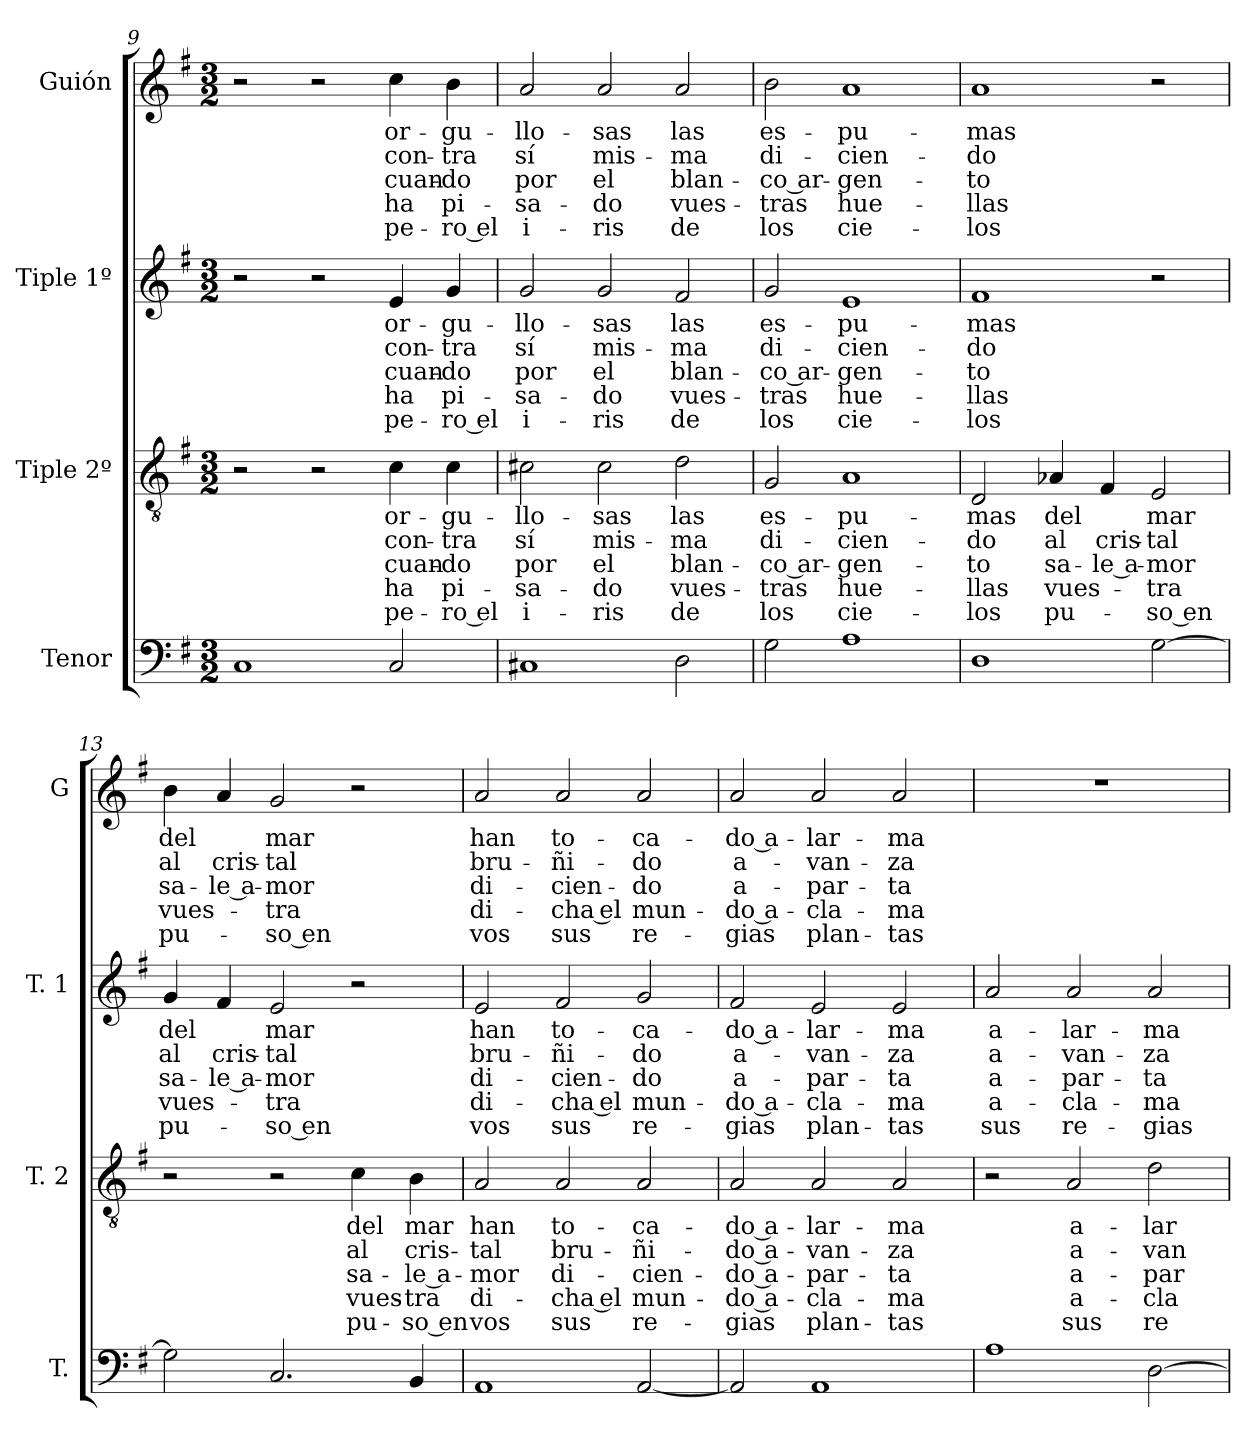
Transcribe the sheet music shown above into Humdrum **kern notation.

**kern	**kern	**text	**text	**text	**text	**text	**kern	**text	**text	**text	**text	**text	**kern	**text	**text	**text	**text	**text
*part4	*part3	*part3	*part3	*part3	*part3	*part3	*part2	*part2	*part2	*part2	*part2	*part2	*part1	*part1	*part1	*part1	*part1	*part1
*staff4	*staff3	*staff3	*staff3	*staff3	*staff3	*staff3	*staff2	*staff2	*staff2	*staff2	*staff2	*staff2	*staff1	*staff1	*staff1	*staff1	*staff1	*staff1
*I"Tenor	*I"Tiple 2º	*	*	*	*	*	*I"Tiple 1º	*	*	*	*	*	*I"Guión	*	*	*	*	*
*I'T.	*I'T. 2	*	*	*	*	*	*I'T. 1	*	*	*	*	*	*I'G	*	*	*	*	*
*clefF4	*clefGv2	*	*	*	*	*	*clefG2	*	*	*	*	*	*clefG2	*	*	*	*	*
*k[f#]	*k[f#]	*	*	*	*	*	*k[f#]	*	*	*	*	*	*k[f#]	*	*	*	*	*
*M3/2	*M3/2	*	*	*	*	*	*M3/2	*	*	*	*	*	*M3/2	*	*	*	*	*
=9	=9	=9	=9	=9	=9	=9	=9	=9	=9	=9	=9	=9	=9	=9	=9	=9	=9	=9
1C	2r	.	.	.	.	.	2r	.	.	.	.	.	2r	.	.	.	.	.
.	2r	.	.	.	.	.	2r	.	.	.	.	.	2r	.	.	.	.	.
2C	4c	or-	con-	cuan-	ha	pe-	4e	or-	con-	cuan-	ha	pe-	4cc	or-	con-	cuan-	ha	pe-
.	4c	-gu-	-tra	-do	pi-	-ro el	4g	-gu-	-tra	-do	pi-	-ro el	4b	-gu-	-tra	-do	pi-	-ro el
=10	=10	=10	=10	=10	=10	=10	=10	=10	=10	=10	=10	=10	=10	=10	=10	=10	=10	=10
1C#X	2c#X	-llo-	sí	por	-sa-	i-	2g	-llo-	sí	por	-sa-	i-	2a	-llo-	sí	por	-sa-	i-
.	2c#	-sas	mis-	el	-do	-ris	2g	-sas	mis-	el	-do	-ris	2a	-sas	mis-	el	-do	-ris
2D	2d	las	-ma	blan-	vues-	de	2f#	las	-ma	blan-	vues-	de	2a	las	-ma	blan-	vues-	de
=11	=11	=11	=11	=11	=11	=11	=11	=11	=11	=11	=11	=11	=11	=11	=11	=11	=11	=11
2G	2G	es-	di-	co ar-	-tras	los	2g	es-	di-	co ar-	-tras	los	2b	es-	di-	co ar-	-tras	los
1A	1A	-pu-	-cien-	-gen-	hue-	cie-	1e	-pu-	-cien-	-gen-	hue-	cie-	1a	-pu-	-cien-	-gen-	hue-	cie-
=12	=12	=12	=12	=12	=12	=12	=12	=12	=12	=12	=12	=12	=12	=12	=12	=12	=12	=12
1D	2D	-mas	-do	-to	-llas	-los	1f#	-mas	-do	-to	-llas	-los	1a	-mas	-do	-to	-llas	-los
.	4A-X	del	al	sa-	vues-	pu-	.	.	.	.	.	.	.	.	.	.	.	.
.	4F#	.	cris-	le a-	.	.	.	.	.	.	.	.	.	.	.	.	.	.
[2G	2E	mar	-tal	-mor	-tra	-so en	2r	.	.	.	.	.	2r	.	.	.	.	.
=13	=13	=13	=13	=13	=13	=13	=13	=13	=13	=13	=13	=13	=13	=13	=13	=13	=13	=13
2G]	2r	.	.	.	.	.	4g	del	al	sa-	vues-	pu-	4b	del	al	sa-	vues-	pu-
.	.	.	.	.	.	.	4f#	.	cris-	le a-	.	.	4a	.	cris-	le a-	.	.
2.C	2r	.	.	.	.	.	2e	mar	-tal	-mor	-tra	-so en	2g	mar	-tal	-mor	-tra	-so en
.	4c	del	al	sa-	vues-	pu-	2r	.	.	.	.	.	2r	.	.	.	.	.
4BB	4B	mar	cris-	le a-	-tra	-so en	.	.	.	.	.	.	.	.	.	.	.	.
=14	=14	=14	=14	=14	=14	=14	=14	=14	=14	=14	=14	=14	=14	=14	=14	=14	=14	=14
1AA	2A	han	-tal	-mor	di-	vos	2e	han	bru-	di-	di-	vos	2a	han	bru-	di-	di-	vos
.	2A	to-	bru-	di-	-cha el	sus	2f#	to-	-ñi-	-cien-	-cha el	sus	2a	to-	-ñi-	-cien-	-cha el	sus
[2AA	2A	-ca-	-ñi-	-cien-	mun-	re-	2g	-ca-	-do	-do	mun-	re-	2a	-ca-	-do	-do	mun-	re-
=15	=15	=15	=15	=15	=15	=15	=15	=15	=15	=15	=15	=15	=15	=15	=15	=15	=15	=15
2AA]	2A	-do a-	do a-	do a-	do a-	-gias	2f#	-do a-	a-	a-	do a-	-gias	2a	-do a-	a-	a-	do a-	-gias
1AA	2A	-lar-	-van-	-par-	-cla-	plan-	2e	-lar-	-van-	-par-	-cla-	plan-	2a	-lar-	-van-	-par-	-cla-	plan-
.	2A	-ma	-za	-ta	-ma	-tas	2e	-ma	-za	-ta	-ma	-tas	2a	-ma	-za	-ta	-ma	-tas
=16	=16	=16	=16	=16	=16	=16	=16	=16	=16	=16	=16	=16	=16	=16	=16	=16	=16	=16
1A	2r	.	.	.	.	.	2a	-a-	a-	a-	-a-	-sus	1.r	.	.	.	.	.
.	2A	-a-	a-	a-	-a-	-sus	2a	-lar-	-van-	-par-	-cla-	re-	.	.	.	.	.	.
[2D	2d	-lar-	-van-	-par-	-cla-	re-	2a	-ma	-za	-ta	-ma	-gias	.	.	.	.	.	.
=	=	=	=	=	=	=	=	=	=	=	=	=	=	=	=	=	=	=
*-	*-	*-	*-	*-	*-	*-	*-	*-	*-	*-	*-	*-	*-	*-	*-	*-	*-	*-
